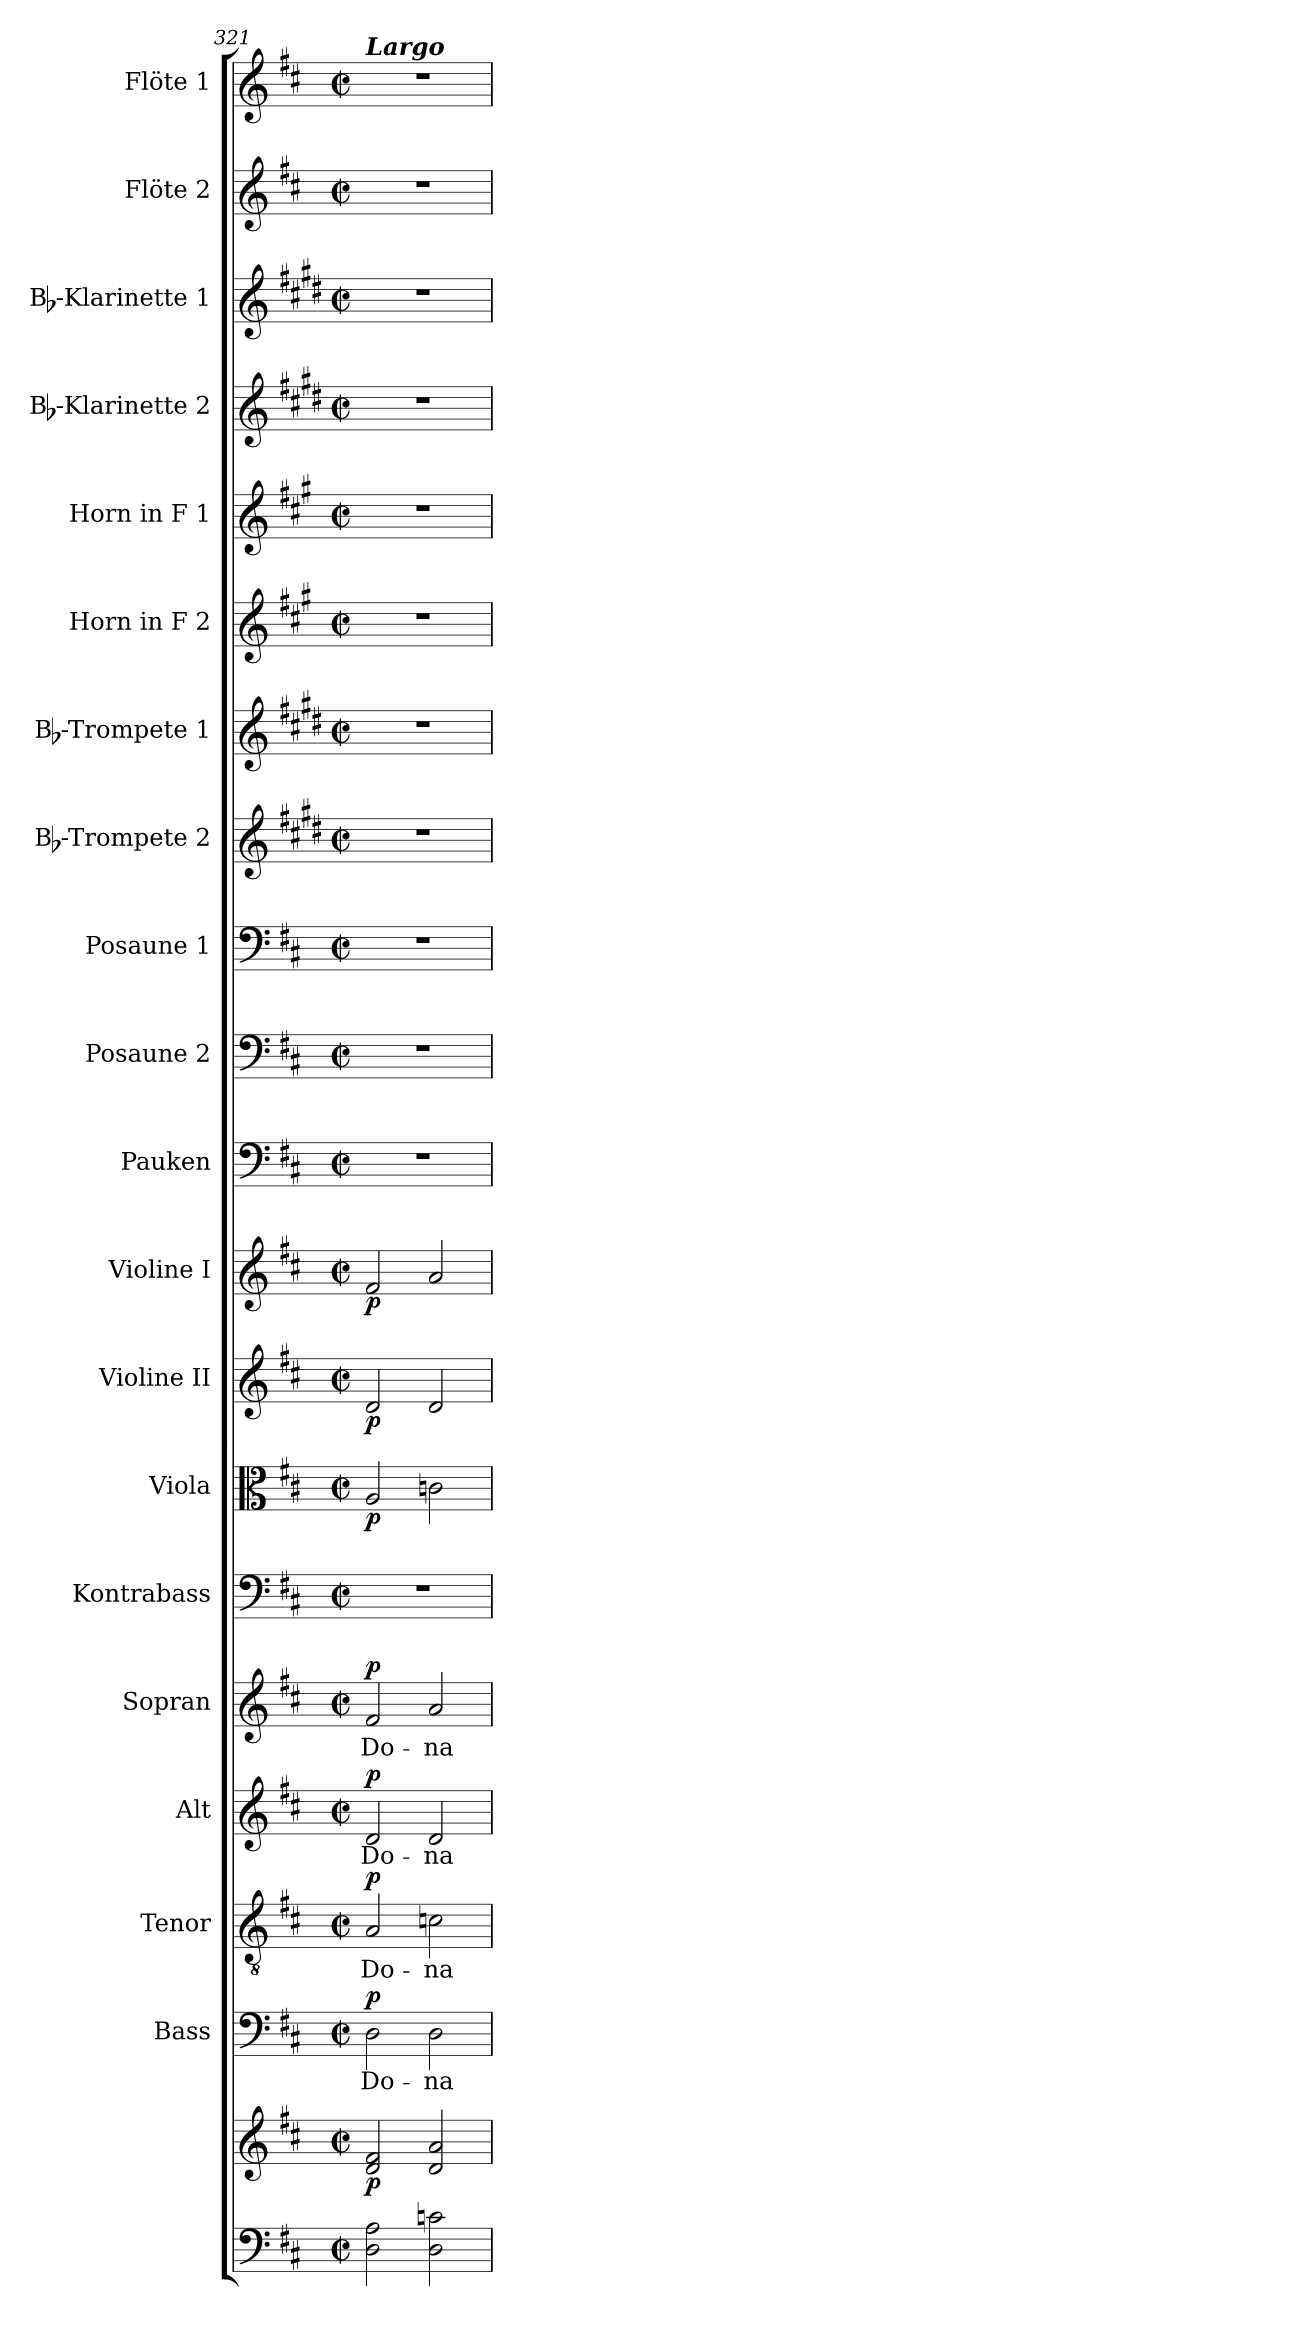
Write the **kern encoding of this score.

**kern	**kern	**dynam	**kern	**text	**dynam	**kern	**text	**dynam	**kern	**text	**dynam	**kern	**text	**dynam	**kern	**kern	**dynam	**kern	**dynam	**kern	**dynam	**kern	**kern	**kern	**kern	**kern	**kern	**kern	**kern	**kern	**kern	**kern
*part20	*part20	*part20	*part19	*part19	*part19	*part18	*part18	*part18	*part17	*part17	*part17	*part16	*part16	*part16	*part15	*part14	*part14	*part13	*part13	*part12	*part12	*part11	*part10	*part9	*part8	*part7	*part6	*part5	*part4	*part3	*part2	*part1
*staff21	*staff20	*staff20/21	*staff19	*staff19	*staff19	*staff18	*staff18	*staff18	*staff17	*staff17	*staff17	*staff16	*staff16	*staff16	*staff15	*staff14	*staff14	*staff13	*staff13	*staff12	*staff12	*staff11	*staff10	*staff9	*staff8	*staff7	*staff6	*staff5	*staff4	*staff3	*staff2	*staff1
*	*	*	*I"Bass	*	*	*I"Tenor	*	*	*I"Alt	*	*	*I"Sopran	*	*	*I"Kontrabass	*I"Viola	*	*I"Violine II	*	*I"Violine I	*	*I"Pauken	*I"Posaune 2	*I"Posaune 1	*I"Bb-Trompete 2	*I"Bb-Trompete 1	*I"Horn in F 2	*I"Horn in F 1	*I"Bb-Klarinette 2	*I"Bb-Klarinette 1	*I"Flöte 2	*I"Flöte 1
*	*	*	*I'B.	*	*	*I'T.	*	*	*I'A.	*	*	*I'S.	*	*	*I'Kb.	*I'Vla.	*	*I'Vl. II	*	*I'Vl. I	*	*I'Pk.	*I'Pos. 2	*I'Pos. 1	*I'Bb Trp. 2	*I'Bb Trp. 1	*	*	*I'Bb Kl. 2	*I'Bb Kl. 1	*I'Fl. 2	*I'Fl. 1
!!LO:PB:g=z
*clefF4	*clefG2	*	*clefF4	*	*	*clefGv2	*	*	*clefG2	*	*	*clefG2	*	*	*clefF4	*clefC3	*	*clefG2	*	*clefG2	*	*clefF4	*clefF4	*clefF4	*clefG2	*clefG2	*clefG2	*clefG2	*clefG2	*clefG2	*clefG2	*clefG2
*	*	*	*	*	*	*	*	*	*	*	*	*	*	*	*ITrd7c12	*	*	*	*	*	*	*	*	*	*ITrd1c2	*ITrd1c2	*ITrd4c7	*ITrd4c7	*ITrd1c2	*ITrd1c2	*	*
*k[f#c#]	*k[f#c#]	*	*k[f#c#]	*	*	*k[f#c#]	*	*	*k[f#c#]	*	*	*k[f#c#]	*	*	*k[f#c#]	*k[f#c#]	*	*k[f#c#]	*	*k[f#c#]	*	*k[f#c#]	*k[f#c#]	*k[f#c#]	*k[f#c#]	*k[f#c#]	*k[f#c#]	*k[f#c#]	*k[f#c#]	*k[f#c#]	*k[f#c#]	*k[f#c#]
*D:	*D:	*	*D:	*	*	*D:	*	*	*D:	*	*	*D:	*	*	*D:	*D:	*	*D:	*	*D:	*	*D:	*D:	*D:	*D:	*D:	*D:	*D:	*D:	*D:	*D:	*D:
*M2/2	*M2/2	*	*M2/2	*	*	*M2/2	*	*	*M2/2	*	*	*M2/2	*	*	*M2/2	*M2/2	*	*M2/2	*	*M2/2	*	*M2/2	*M2/2	*M2/2	*M2/2	*M2/2	*M2/2	*M2/2	*M2/2	*M2/2	*M2/2	*M2/2
*met(c|)	*met(c|)	*	*met(c|)	*	*	*met(c|)	*	*	*met(c|)	*	*	*met(c|)	*	*	*met(c|)	*met(c|)	*	*met(c|)	*	*met(c|)	*	*met(c|)	*met(c|)	*met(c|)	*met(c|)	*met(c|)	*met(c|)	*met(c|)	*met(c|)	*met(c|)	*met(c|)	*met(c|)
=321	=321	=321	=321	=321	=321	=321	=321	=321	=321	=321	=321	=321	=321	=321	=321	=321	=321	=321	=321	=321	=321	=321	=321	=321	=321	=321	=321	=321	=321	=321	=321	=321
!	!	!	!	!	!	!	!	!	!	!	!	!	!	!	!	!	!	!	!	!	!	!	!	!	!	!	!	!	!	!	!	!LO:TX:a:Bi:t=Largo
!	!	!LO:DY:b	!	!LO:LY:b	!LO:DY:a	!	!LO:LY:b	!LO:DY:a	!	!LO:LY:b	!LO:DY:a	!	!LO:LY:b	!LO:DY:a	!	!	!LO:DY:b	!	!LO:DY:b	!	!LO:DY:b	!	!	!	!	!	!	!	!	!	!	!
2D\ 2A\	2d/ 2f#/	p	2D\	Do-	p	2A/	Do-	p	2d/	Do-	p	2f#/	Do-	p	1r	2A/	p	2d/	p	2f#/	p	1r	1r	1r	1r	1r	1r	1r	1r	1r	1r	1r
!	!	!	!	!LO:LY:b	!	!	!LO:LY:b	!	!	!LO:LY:b	!	!	!LO:LY:b	!	!	!	!	!	!	!	!	!	!	!	!	!	!	!	!	!	!	!
2D\ 2cn\	2d/ 2a/	.	2D\	-na	.	2cn\	-na	.	2d/	-na	.	2a/	-na	.	.	2cn\	.	2d/	.	2a/	.	.	.	.	.	.	.	.	.	.	.	.
=	=	=	=	=	=	=	=	=	=	=	=	=	=	=	=	=	=	=	=	=	=	=	=	=	=	=	=	=	=	=	=	=
*-	*-	*-	*-	*-	*-	*-	*-	*-	*-	*-	*-	*-	*-	*-	*-	*-	*-	*-	*-	*-	*-	*-	*-	*-	*-	*-	*-	*-	*-	*-	*-	*-
